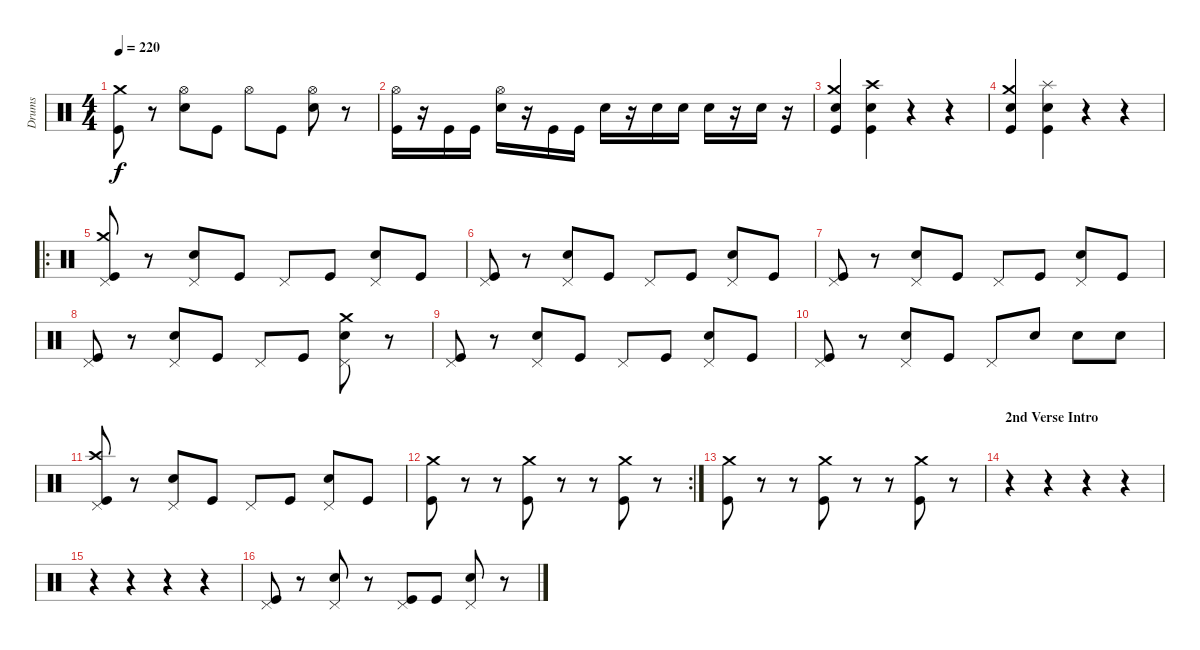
\track ("Drums" "Drums") {instrument percussion}
\staff {score}
\articulation defaults
\ts (4 4)
\tempo 220
\clef neutral
\ks c
("Kick (hit)" "Crash medium (hit)").8{dy f} r.8 ("Hi-Hat (open)" "Electric Snare (hit)").8 "Kick (hit)".8 "Hi-Hat (open)".8 "Kick (hit)".8 ("Hi-Hat (open)" "Electric Snare (hit)").8 r.8 |
("Hi-Hat (open)" "Kick (hit)").16 r.16 "Kick (hit)".16 "Kick (hit)".16 ("Hi-Hat (open)" "Electric Snare (hit)").16 r.16 "Kick (hit)".16 "Kick (hit)".16 "Electric Snare (hit)".16 r.16 "Electric Snare (hit)".16 "Electric Snare (hit)".16 "Electric Snare (hit)".16 r.16 "Electric Snare (hit)".16 r.16 |
("Electric Snare (hit)" "Kick (hit)" "Crash medium (hit)").4 ("Electric Snare (hit)" "Kick (hit)" "Crash high (hit)").4 r.4 r.4 |
("Crash medium (hit)" "Kick (hit)" "Electric Snare (hit)").4 ("Splash (hit)" "Kick (hit)" "Electric Snare (hit)").4 r.4 r.4 |
\ro
("Pedal Hi-Hat (hit)" "Crash medium (hit)" "Kick (hit)").8 r.8 ("Pedal Hi-Hat (hit)" "Electric Snare (hit)").8 "Kick (hit)".8 "Pedal Hi-Hat (hit)".8 "Kick (hit)".8 ("Pedal Hi-Hat (hit)" "Electric Snare (hit)").8 "Kick (hit)".8 |
("Pedal Hi-Hat (hit)" "Kick (hit)").8 r.8 ("Pedal Hi-Hat (hit)" "Electric Snare (hit)").8 "Kick (hit)".8 "Pedal Hi-Hat (hit)".8 "Kick (hit)".8 ("Pedal Hi-Hat (hit)" "Electric Snare (hit)").8 "Kick (hit)".8 |
("Pedal Hi-Hat (hit)" "Kick (hit)").8 r.8 ("Pedal Hi-Hat (hit)" "Electric Snare (hit)").8 "Kick (hit)".8 "Pedal Hi-Hat (hit)".8 "Kick (hit)".8 ("Pedal Hi-Hat (hit)" "Electric Snare (hit)").8 "Kick (hit)".8 |
("Pedal Hi-Hat (hit)" "Kick (hit)").8 r.8 ("Pedal Hi-Hat (hit)" "Electric Snare (hit)").8 "Kick (hit)".8 "Pedal Hi-Hat (hit)".8 "Kick (hit)".8 ("Crash medium (hit)" "Pedal Hi-Hat (hit)" "Electric Snare (hit)").8 r.8 |
("Pedal Hi-Hat (hit)" "Kick (hit)").8 r.8 ("Pedal Hi-Hat (hit)" "Electric Snare (hit)").8 "Kick (hit)".8 "Pedal Hi-Hat (hit)".8 "Kick (hit)".8 ("Pedal Hi-Hat (hit)" "Electric Snare (hit)").8 "Kick (hit)".8 |
("Pedal Hi-Hat (hit)" "Kick (hit)").8 r.8 ("Pedal Hi-Hat (hit)" "Electric Snare (hit)").8 "Kick (hit)".8 "Pedal Hi-Hat (hit)".8 "Electric Snare (hit)".8 "Electric Snare (hit)".8 "Electric Snare (hit)".8 |
("Crash high (hit)" "Pedal Hi-Hat (hit)" "Kick (hit)").8 r.8 ("Pedal Hi-Hat (hit)" "Electric Snare (hit)").8 "Kick (hit)".8 "Pedal Hi-Hat (hit)".8 "Kick (hit)".8 ("Pedal Hi-Hat (hit)" "Electric Snare (hit)").8 "Kick (hit)".8 |
\rc 2
("Crash medium (hit)" "Kick (hit)").8 r.8 r.8 ("Crash medium (hit)" "Kick (hit)").8 r.8 r.8 ("Crash medium (hit)" "Kick (hit)").8 r.8 |
("Crash medium (hit)" "Kick (hit)").8 r.8 r.8 ("Crash medium (hit)" "Kick (hit)").8 r.8 r.8 ("Crash medium (hit)" "Kick (hit)").8 r.8 |
\section ("" "2nd Verse Intro")
r.4 r.4 r.4 r.4 |
r.4 r.4 r.4 r.4 |
("Pedal Hi-Hat (hit)" "Kick (hit)").8 r.8 ("Pedal Hi-Hat (hit)" "Electric Snare (hit)").8 r.8 ("Pedal Hi-Hat (hit)" "Kick (hit)").8 "Kick (hit)".8 ("Pedal Hi-Hat (hit)" "Electric Snare (hit)").8 r.8
